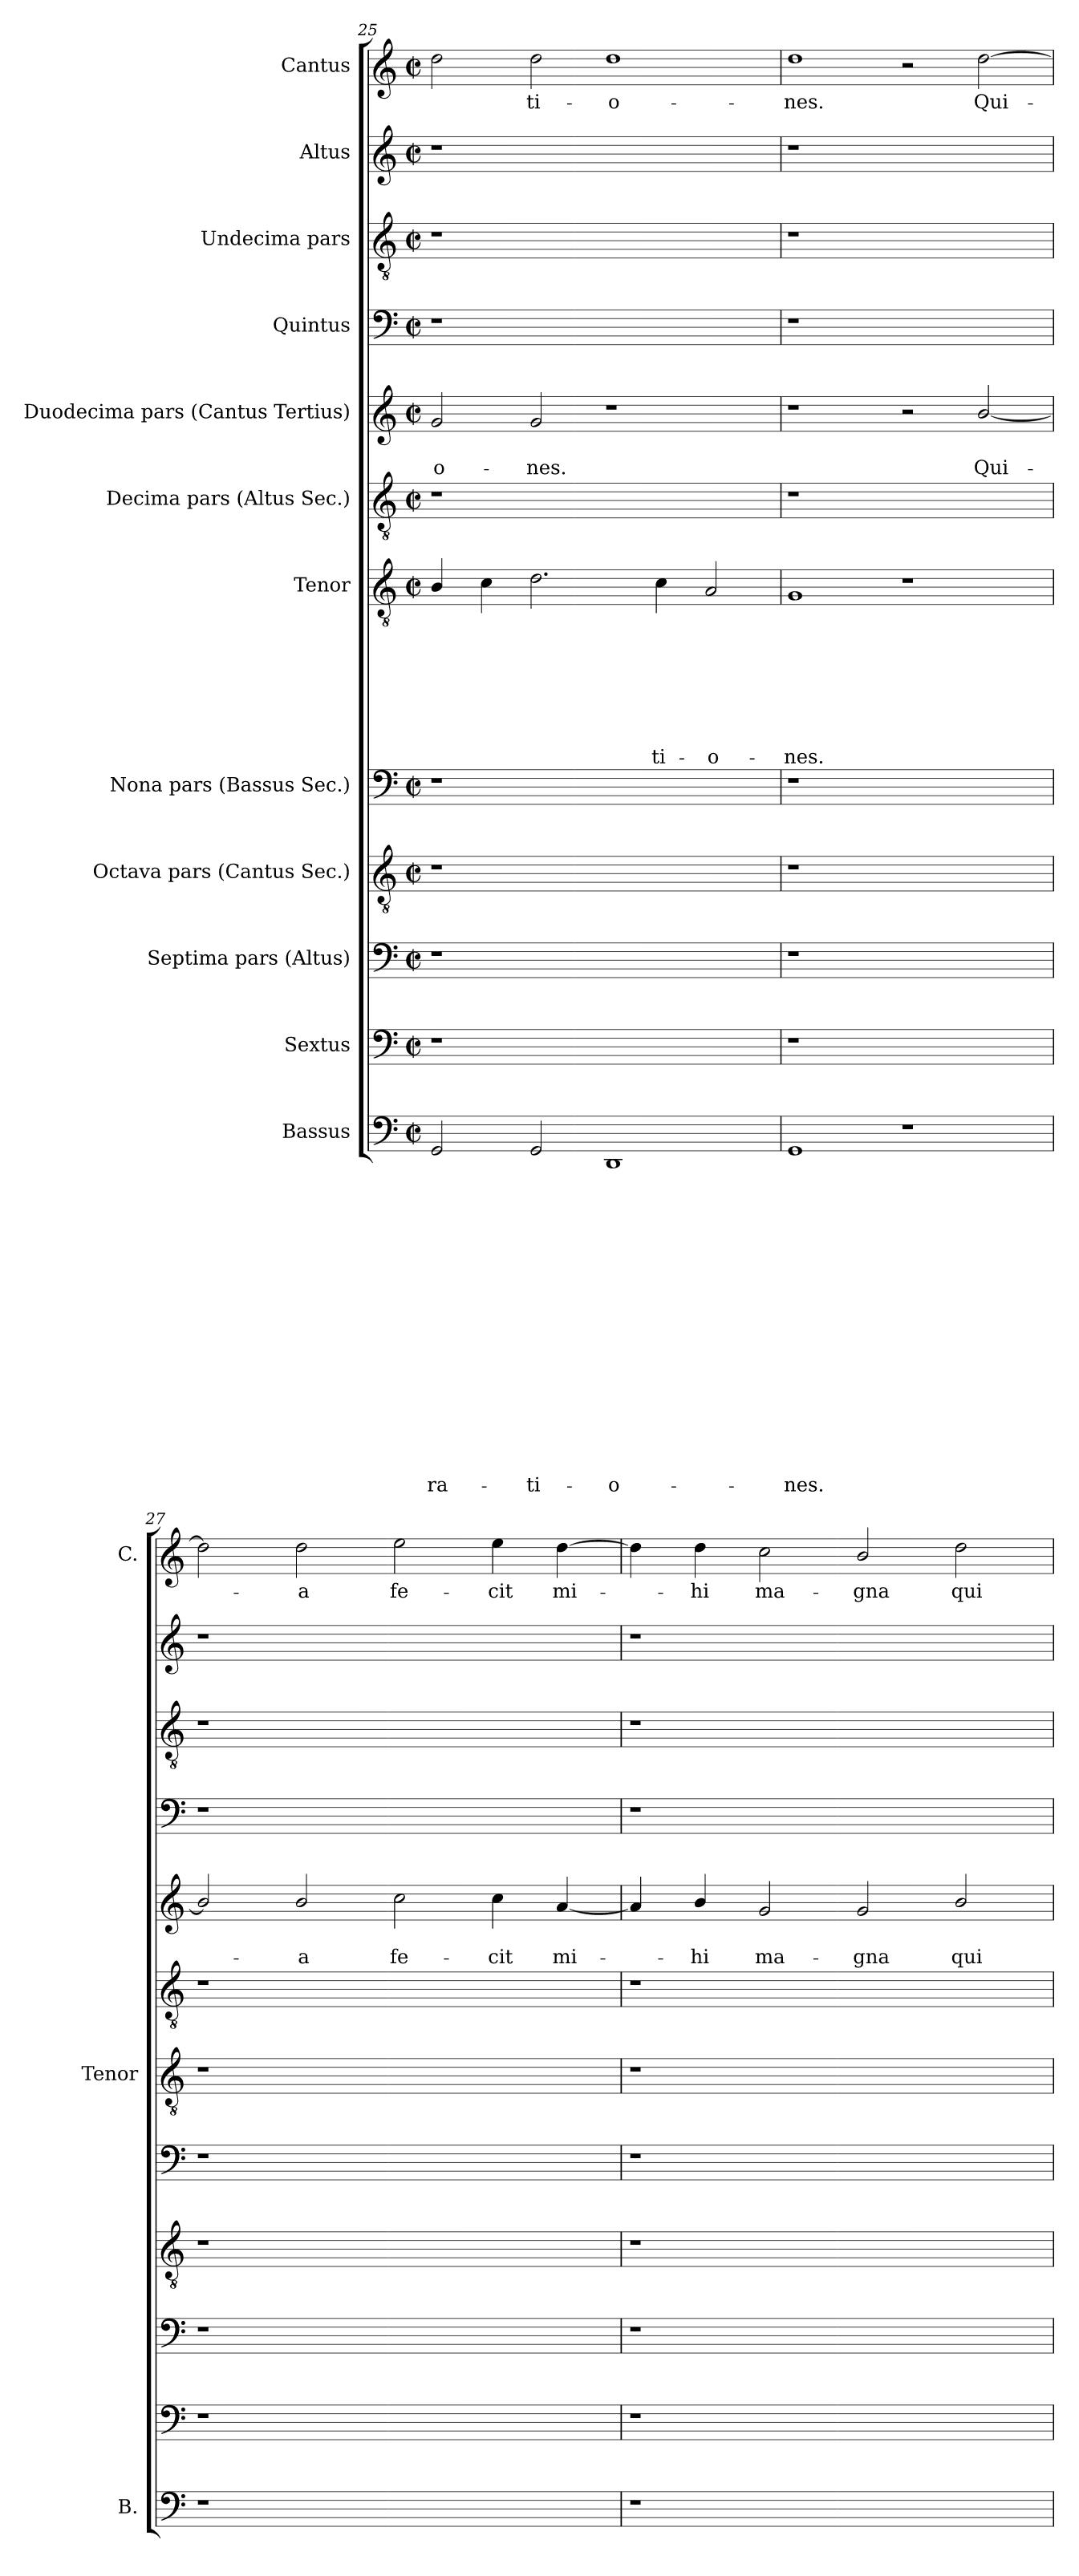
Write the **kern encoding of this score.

**kern	**text	**text	**text	**text	**text	**text	**text	**text	**text	**text	**text	**text	**text	**text	**text	**text	**text	**kern	**kern	**kern	**kern	**kern	**text	**text	**text	**text	**text	**text	**text	**text	**kern	**kern	**text	**text	**kern	**kern	**kern	**kern	**text
*part12	*part12	*part12	*part12	*part12	*part12	*part12	*part12	*part12	*part12	*part12	*part12	*part12	*part12	*part12	*part12	*part12	*part12	*part11	*part10	*part9	*part8	*part7	*part7	*part7	*part7	*part7	*part7	*part7	*part7	*part7	*part6	*part5	*part5	*part5	*part4	*part3	*part2	*part1	*part1
*staff12	*staff12	*staff12	*staff12	*staff12	*staff12	*staff12	*staff12	*staff12	*staff12	*staff12	*staff12	*staff12	*staff12	*staff12	*staff12	*staff12	*staff12	*staff11	*staff10	*staff9	*staff8	*staff7	*staff7	*staff7	*staff7	*staff7	*staff7	*staff7	*staff7	*staff7	*staff6	*staff5	*staff5	*staff5	*staff4	*staff3	*staff2	*staff1	*staff1
*I"Bassus	*	*	*	*	*	*	*	*	*	*	*	*	*	*	*	*	*	*I"Sextus	*I"Septima pars (Altus)	*I"Octava pars (Cantus Sec.)	*I"Nona pars (Bassus Sec.)	*I"Tenor	*	*	*	*	*	*	*	*	*I"Decima pars (Altus Sec.)	*I"Duodecima pars (Cantus Tertius)	*	*	*I"Quintus	*I"Undecima pars	*I"Altus	*I"Cantus	*
*I'B.	*	*	*	*	*	*	*	*	*	*	*	*	*	*	*	*	*	*	*	*	*	*I'Tenor	*	*	*	*	*	*	*	*	*	*	*	*	*	*	*	*I'C.	*
!!LO:PB:g=z
*clefF4	*	*	*	*	*	*	*	*	*	*	*	*	*	*	*	*	*	*clefF4	*clefF4	*clefGv2	*clefF4	*clefGv2	*	*	*	*	*	*	*	*	*clefGv2	*clefG2	*	*	*clefF4	*clefGv2	*clefG2	*clefG2	*
*k[]	*	*	*	*	*	*	*	*	*	*	*	*	*	*	*	*	*	*k[]	*k[]	*k[]	*k[]	*k[]	*	*	*	*	*	*	*	*	*k[]	*k[]	*	*	*k[]	*k[]	*k[]	*k[]	*
*C:	*	*	*	*	*	*	*	*	*	*	*	*	*	*	*	*	*	*C:	*C:	*C:	*C:	*C:	*	*	*	*	*	*	*	*	*C:	*C:	*	*	*C:	*C:	*C:	*C:	*
*M2/2	*	*	*	*	*	*	*	*	*	*	*	*	*	*	*	*	*	*M2/2	*M2/2	*M2/2	*M2/2	*M2/2	*	*	*	*	*	*	*	*	*M2/2	*M2/2	*	*	*M2/2	*M2/2	*M2/2	*M2/2	*
*met(c|)	*	*	*	*	*	*	*	*	*	*	*	*	*	*	*	*	*	*met(c|)	*met(c|)	*met(c|)	*met(c|)	*met(c|)	*	*	*	*	*	*	*	*	*met(c|)	*met(c|)	*	*	*met(c|)	*met(c|)	*met(c|)	*met(c|)	*
=25	=25	=25	=25	=25	=25	=25	=25	=25	=25	=25	=25	=25	=25	=25	=25	=25	=25	=25	=25	=25	=25	=25	=25	=25	=25	=25	=25	=25	=25	=25	=25	=25	=25	=25	=25	=25	=25	=25	=25
!	!	!	!	!	!	!	!	!	!	!	!	!	!	!	!	!	!LO:LY:b	!	!	!	!	!	!	!	!	!	!	!	!	!	!	!	!	!LO:LY:b	!	!	!	!	!
2GG/	.	.	.	.	.	.	.	.	.	.	.	.	.	.	.	.	-ra-	1r	1r	1r	1r	4B/	.	.	.	.	.	.	.	.	1r	2g/	.	-o-	1r	1r	1r	2dd\	.
.	.	.	.	.	.	.	.	.	.	.	.	.	.	.	.	.	.	.	.	.	.	4c\	.	.	.	.	.	.	.	.	.	.	.	.	.	.	.	.	.
!	!	!	!	!	!	!	!	!	!	!	!	!	!	!	!	!	!LO:LY:b	!	!	!	!	!	!	!	!	!	!	!	!	!	!	!	!	!LO:LY:b	!	!	!	!	!LO:LY:b
2GG/	.	.	.	.	.	.	.	.	.	.	.	.	.	.	.	.	-ti-	.	.	.	.	2.d\	.	.	.	.	.	.	.	.	.	2g/	.	-nes.	.	.	.	2dd\	-ti-
!	!	!	!	!	!	!	!	!	!	!	!	!	!	!	!	!	!LO:LY:b:rj	!	!	!	!	!	!	!	!	!	!	!	!	!	!	!	!	!	!	!	!	!	!LO:LY:b:rj
1DD	.	.	.	.	.	.	.	.	.	.	.	.	.	.	.	.	-o-	1ryy	1ryy	1ryy	1ryy	.	.	.	.	.	.	.	.	.	1ryy	1r	.	.	1ryy	1ryy	1ryy	1dd	-o-
!	!	!	!	!	!	!	!	!	!	!	!	!	!	!	!	!	!	!	!	!	!	!	!	!	!	!	!	!	!	!LO:LY:b	!	!	!	!	!	!	!	!	!
.	.	.	.	.	.	.	.	.	.	.	.	.	.	.	.	.	.	.	.	.	.	4c\	.	.	.	.	.	.	.	-ti-	.	.	.	.	.	.	.	.	.
!	!	!	!	!	!	!	!	!	!	!	!	!	!	!	!	!	!	!	!	!	!	!	!	!	!	!	!	!	!	!LO:LY:b	!	!	!	!	!	!	!	!	!
.	.	.	.	.	.	.	.	.	.	.	.	.	.	.	.	.	.	.	.	.	.	2A/	.	.	.	.	.	.	.	-o-	.	.	.	.	.	.	.	.	.
=26	=26	=26	=26	=26	=26	=26	=26	=26	=26	=26	=26	=26	=26	=26	=26	=26	=26	=26	=26	=26	=26	=26	=26	=26	=26	=26	=26	=26	=26	=26	=26	=26	=26	=26	=26	=26	=26	=26	=26
!	!	!	!	!	!	!	!	!	!	!	!	!	!	!	!	!	!LO:LY:b	!	!	!	!	!	!	!	!	!	!	!	!	!LO:LY:b	!	!	!	!	!	!	!	!	!LO:LY:b
1GG	.	.	.	.	.	.	.	.	.	.	.	.	.	.	.	.	-nes.	1r	1r	1r	1r	1G	.	.	.	.	.	.	.	-nes.	1r	1r	.	.	1r	1r	1r	1dd	-nes.
1r	.	.	.	.	.	.	.	.	.	.	.	.	.	.	.	.	.	1ryy	1ryy	1ryy	1ryy	1r	.	.	.	.	.	.	.	.	1ryy	2r	.	.	1ryy	1ryy	1ryy	2r	.
!	!	!	!	!	!	!	!	!	!	!	!	!	!	!	!	!	!	!	!	!	!	!	!	!	!	!	!	!	!	!	!	!	!	!LO:LY:b	!	!	!	!	!LO:LY:b
.	.	.	.	.	.	.	.	.	.	.	.	.	.	.	.	.	.	.	.	.	.	.	.	.	.	.	.	.	.	.	.	[<2b/	.	Qui-	.	.	.	[>2dd\	Qui-
=27	=27	=27	=27	=27	=27	=27	=27	=27	=27	=27	=27	=27	=27	=27	=27	=27	=27	=27	=27	=27	=27	=27	=27	=27	=27	=27	=27	=27	=27	=27	=27	=27	=27	=27	=27	=27	=27	=27	=27
!LO:N:vis=1	!	!	!	!	!	!	!	!	!	!	!	!	!	!	!	!	!	!	!	!	!	!LO:N:vis=1	!	!	!	!	!	!	!	!	!	!	!	!	!	!	!	!	!
1r	.	.	.	.	.	.	.	.	.	.	.	.	.	.	.	.	.	1r	1r	1r	1r	1r	.	.	.	.	.	.	.	.	1r	2b/]	.	.	1r	1r	1r	2dd\]	.
!	!	!	!	!	!	!	!	!	!	!	!	!	!	!	!	!	!	!	!	!	!	!	!	!	!	!	!	!	!	!	!	!	!	!LO:LY:b	!	!	!	!	!LO:LY:b
.	.	.	.	.	.	.	.	.	.	.	.	.	.	.	.	.	.	.	.	.	.	.	.	.	.	.	.	.	.	.	.	2b/	.	-a	.	.	.	2dd\	-a
!	!	!	!	!	!	!	!	!	!	!	!	!	!	!	!	!	!	!	!	!	!	!	!	!	!	!	!	!	!	!	!	!	!	!LO:LY:b	!	!	!	!	!LO:LY:b
1ryy	.	.	.	.	.	.	.	.	.	.	.	.	.	.	.	.	.	1ryy	1ryy	1ryy	1ryy	1ryy	.	.	.	.	.	.	.	.	1ryy	2cc\	.	fe-	1ryy	1ryy	1ryy	2ee\	fe-
!	!	!	!	!	!	!	!	!	!	!	!	!	!	!	!	!	!	!	!	!	!	!	!	!	!	!	!	!	!	!	!	!	!	!LO:LY:b	!	!	!	!	!LO:LY:b
.	.	.	.	.	.	.	.	.	.	.	.	.	.	.	.	.	.	.	.	.	.	.	.	.	.	.	.	.	.	.	.	4cc\	.	-cit	.	.	.	4ee\	-cit
!	!	!	!	!	!	!	!	!	!	!	!	!	!	!	!	!	!	!	!	!	!	!	!	!	!	!	!	!	!	!	!	!	!	!LO:LY:b	!	!	!	!	!LO:LY:b
.	.	.	.	.	.	.	.	.	.	.	.	.	.	.	.	.	.	.	.	.	.	.	.	.	.	.	.	.	.	.	.	[<4a/	.	mi-	.	.	.	[>4dd\	mi-
=28	=28	=28	=28	=28	=28	=28	=28	=28	=28	=28	=28	=28	=28	=28	=28	=28	=28	=28	=28	=28	=28	=28	=28	=28	=28	=28	=28	=28	=28	=28	=28	=28	=28	=28	=28	=28	=28	=28	=28
!LO:N:vis=1	!	!	!	!	!	!	!	!	!	!	!	!	!	!	!	!	!	!	!	!	!	!LO:N:vis=1	!	!	!	!	!	!	!	!	!	!	!	!	!	!	!	!	!
1r	.	.	.	.	.	.	.	.	.	.	.	.	.	.	.	.	.	1r	1r	1r	1r	1r	.	.	.	.	.	.	.	.	1r	4a/]	.	.	1r	1r	1r	4dd\]	.
!	!	!	!	!	!	!	!	!	!	!	!	!	!	!	!	!	!	!	!	!	!	!	!	!	!	!	!	!	!	!	!	!	!	!LO:LY:b	!	!	!	!	!LO:LY:b
.	.	.	.	.	.	.	.	.	.	.	.	.	.	.	.	.	.	.	.	.	.	.	.	.	.	.	.	.	.	.	.	4b/	.	-hi	.	.	.	4dd\	-hi
!	!	!	!	!	!	!	!	!	!	!	!	!	!	!	!	!	!	!	!	!	!	!	!	!	!	!	!	!	!	!	!	!	!	!LO:LY:b	!	!	!	!	!LO:LY:b
.	.	.	.	.	.	.	.	.	.	.	.	.	.	.	.	.	.	.	.	.	.	.	.	.	.	.	.	.	.	.	.	2g/	.	ma-	.	.	.	2cc\	ma-
!	!	!	!	!	!	!	!	!	!	!	!	!	!	!	!	!	!	!	!	!	!	!	!	!	!	!	!	!	!	!	!	!	!	!LO:LY:b	!	!	!	!	!LO:LY:b
1ryy	.	.	.	.	.	.	.	.	.	.	.	.	.	.	.	.	.	1ryy	1ryy	1ryy	1ryy	1ryy	.	.	.	.	.	.	.	.	1ryy	2g/	.	-gna	1ryy	1ryy	1ryy	2b/	-gna
!	!	!	!	!	!	!	!	!	!	!	!	!	!	!	!	!	!	!	!	!	!	!	!	!	!	!	!	!	!	!	!	!	!	!LO:LY:b	!	!	!	!	!LO:LY:b
.	.	.	.	.	.	.	.	.	.	.	.	.	.	.	.	.	.	.	.	.	.	.	.	.	.	.	.	.	.	.	.	2b/	.	qui	.	.	.	2dd\	qui
=	=	=	=	=	=	=	=	=	=	=	=	=	=	=	=	=	=	=	=	=	=	=	=	=	=	=	=	=	=	=	=	=	=	=	=	=	=	=	=
*-	*-	*-	*-	*-	*-	*-	*-	*-	*-	*-	*-	*-	*-	*-	*-	*-	*-	*-	*-	*-	*-	*-	*-	*-	*-	*-	*-	*-	*-	*-	*-	*-	*-	*-	*-	*-	*-	*-	*-
